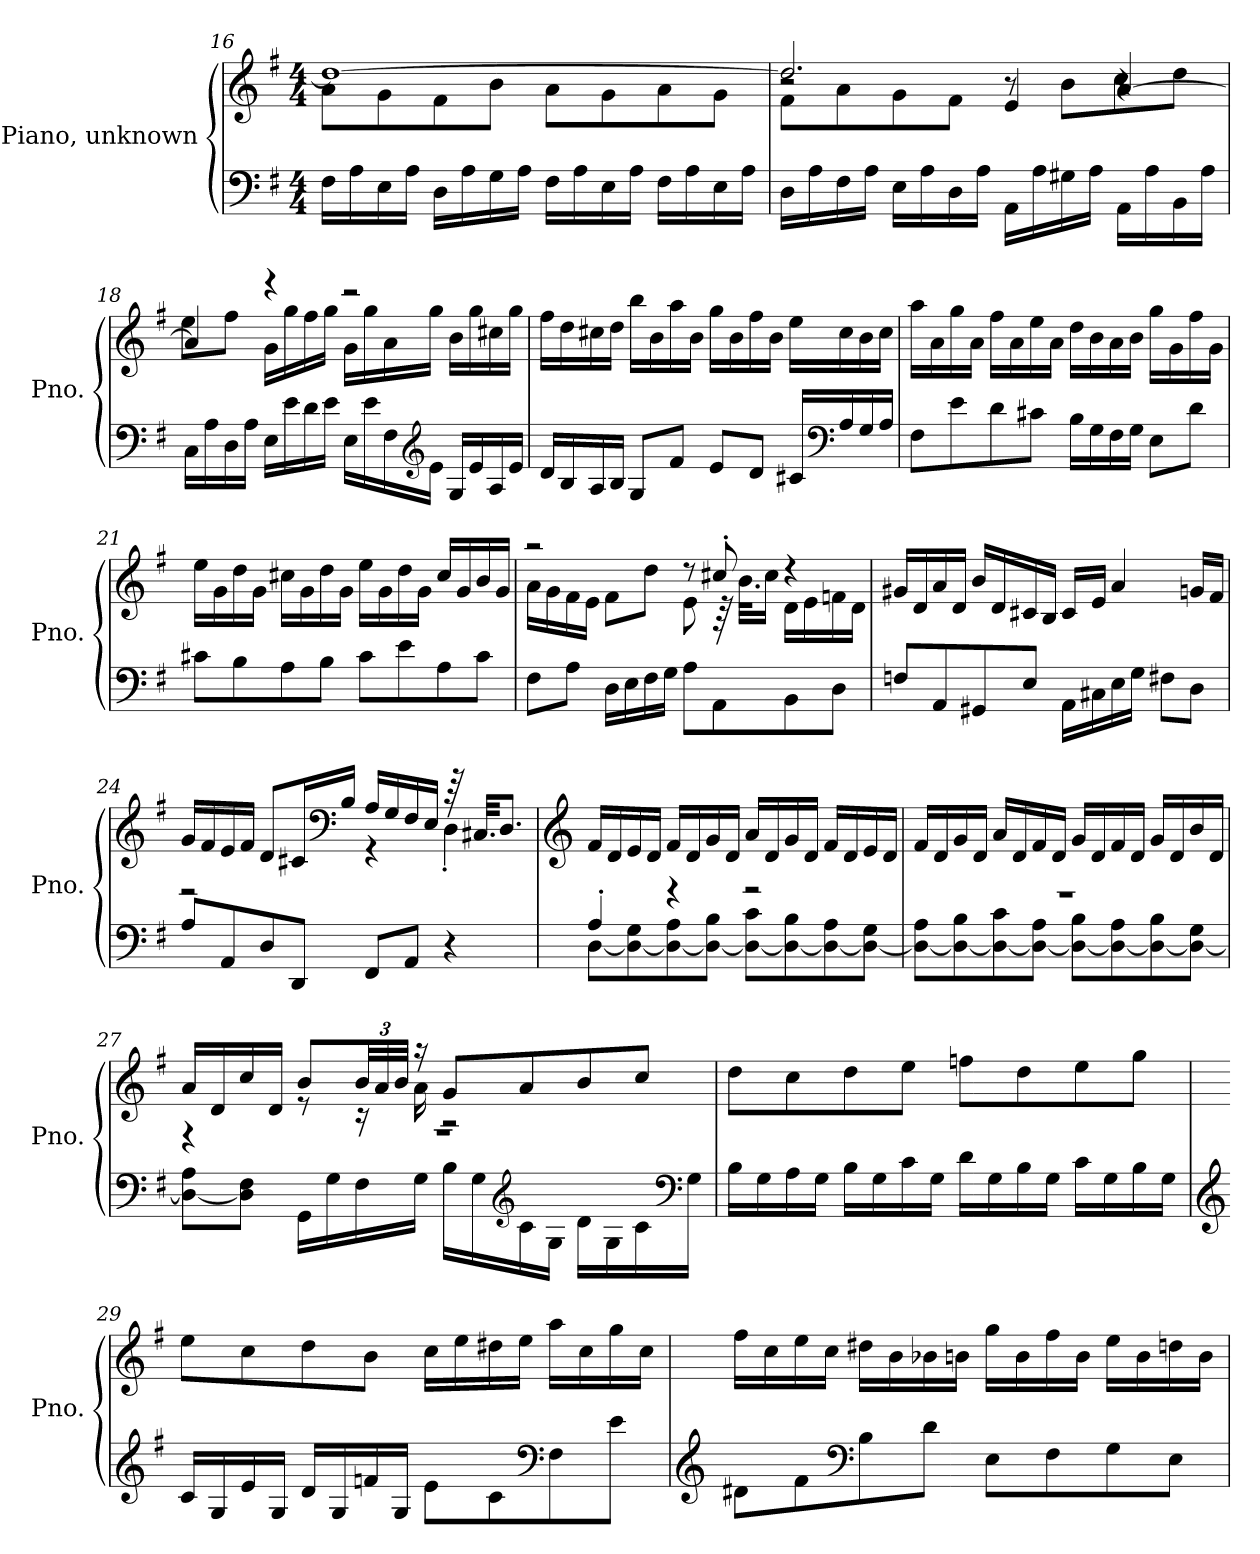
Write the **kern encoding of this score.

**kern	**kern
*part1	*part1
*staff2	*staff1
*I"Piano, unknown	*
*I'Pno.	*
*clefF4	*clefG2
*k[f#]	*k[f#]
*M4/4	*M4/4
=16	=16
*	*^
16F#\LL	1dd_	8a\L
16A\	.	.
16E\	.	8g\
16A\JJ	.	.
16D\LL	.	8f#\
16A\	.	.
16G\	.	8b\J
16A\JJ	.	.
16F#\LL	.	8a\L
16A\	.	.
16E\	.	8g\
16A\JJ	.	.
16F#\LL	.	8a\
16A\	.	.
16E\	.	8g\J
16A\JJ	.	.
!!LO:LB:g=z
=17	=17	=17
*	*	*^
16D\LL	2.dd/]	8f#\L	2r
16A\	.	.	.
16F#\	.	8a\	.
16A\JJ	.	.	.
16E\LL	.	8g\	.
16A\	.	.	.
16D\	.	8f#\J	.
16A\JJ	.	.	.
16AA\LL	.	8r	4e/
16A\	.	.	.
16G#X\	.	8b\L	.
16A\JJ	.	.	.
16AA\LL	[4a/	8cc\	4r
16A\	.	.	.
16BB\	.	8dd\J	.
16A\JJ	.	.	.
*	*	*v	*v
=18	=18	=18
16C\LL	4a/]	8ee\L
16A\	.	.
16D\	.	8ff#\J
16A\JJ	.	.
16E\LL	4r	16g\LL
16e\	.	16gg\
16d\	.	16ff#\
16e\JJ	.	16gg\JJ
16E\LL	2r	16g\LL
16e\	.	16gg\
16F#\	.	16a\
*clefG2	*	*
16e\JJ	.	16gg\JJ
16G/LL	.	16b\LL
16e/	.	16gg\
16A/	.	16cc#X\
16e/JJ	.	16gg\JJ
*	*v	*v
!!LO:LB:g=z
=19	=19
16d/LL	16ff#\LL
16B/	16dd\
16A/	16cc#X\
16B/JJ	16dd\JJ
8G/L	16bb\LL
.	16b\
8f#/J	16aa\
.	16b\JJ
8e/L	16gg\LL
.	16b\
8d/J	16ff#\
.	16b\JJ
16c#X/LL	16ee\LL
*clefF4	*
16A/	16cc#\
16G/	16b\
16A/JJ	16cc#\JJ
=20	=20
8F#\L	16aa\LL
.	16a\
8e\	16gg\
.	16a\JJ
8d\	16ff#\LL
.	16a\
8c#X\J	16ee\
.	16a\JJ
16B\LL	16dd\LL
16G\	16b\
16F#\	16a\
16G\JJ	16b\JJ
8E\L	16gg\LL
.	16g\
8d\J	16ff#\
.	16g\JJ
!!LO:LB:g=z
=21	=21
8c#X\L	16ee\LL
.	16g\
8B\	16dd\
.	16g\JJ
8A\	16cc#X\LL
.	16g\
8B\J	16dd\
.	16g\JJ
8c#\L	16ee\LL
.	16g\
8e\	16dd\
.	16g\JJ
8A\	16cc#/LL
.	16g/
8c#\J	16b/
.	16g/JJ
=22	=22
*	*^
8F#\L	2r	16a\LL
.	.	16g\
8A\J	.	16f#\
.	.	16e\JJ
16D\LL	.	8f#\L
16E\	.	.
16F#\	.	8dd\J
16G\JJ	.	.
8A\L	8r	8e\
8AA\	8cc#X'/	64r
.	.	32.b\KLL
.	.	16cc#\JJ
8BB\	4r	16d\LL
.	.	16e\
8D\J	.	16fn\
.	.	16d\JJ
*	*v	*v
!!LO:LB:g=z
=23	=23
8Fn/L	16g#X/LL
.	16d/
8AA/	16a/
.	16d/JJ
8GG#X/	16b/LL
.	16d/
8E/J	16c#X/
.	16B/JJ
16AA\LL	16c#/LL
16C#X\	16e/JJ
16E\	4a/
16G\JJ	.
8F#X\L	.
8D\J	16gn/LL
.	16f#/JJ
=24	=24
*	*^
8A/L	16g/LL	2r
.	16f#/	.
8AA/	16e/	.
.	16f#/JJ	.
8D/	8d/L	.
8DD/J	16c#X/L	.
*	*clefF4	*
.	16B/JJ	.
8FF#/L	16A/LL	4r
.	16G/	.
8AA/J	16F#/	.
.	16E/JJ	.
4r	64r	4D'\
.	32.C#X/KKL	.
.	8.D/J	.
*	*v	*v
!!LO:PB:g=z
=25	=25
*	*clefG2
*^	*
4A'/	[8D\L	16f#/LL
.	.	16d/
.	8D\_ 8G\	16e/
.	.	16d/JJ
4r	8D\_ 8A\	16f#/LL
.	.	16d/
.	8D\_ 8B\J	16g/
.	.	16d/JJ
2r	8D\_ 8c\L	16a/LL
.	.	16d/
.	8D\_ 8B\	16g/
.	.	16d/JJ
.	8D\_ 8A\	16f#/LL
.	.	16d/
.	8D\_ 8G\J	16e/
.	.	16d/JJ
=26	=26	=26
1r	8D\_ 8A\L	16f#/LL
.	.	16d/
.	8D\_ 8B\	16g/
.	.	16d/JJ
.	8D\_ 8c\	16a/LL
.	.	16d/
.	8D\_ 8A\J	16f#/
.	.	16d/JJ
.	8D\_ 8B\L	16g/LL
.	.	16d/
.	8D\_ 8A\	16f#/
.	.	16d/JJ
.	8D\_ 8B\	16g/LL
.	.	16d/
.	8D\_ 8G\J	16b/
.	.	16d/JJ
!!LO:LB:g=z
=27	=27	=27
*	*	*^
1r	8D\_ 8A\L	16a/LL	4r
.	.	16d/	.
.	8D\] 8F#\J	16cc/	.
.	.	16d/JJ	.
.	16GG\LL	8b/L	8r
.	16G\	.	.
*	*	*Xbrackettup	*
.	16F#\	48b/LL	16r
.	.	48a/	.
.	.	48b/JJJ	.
.	16G\JJ	16r	16a\
.	16B\LL	8g/L	2r
.	16G\	.	.
*clefG2	*	*	*
.	16c\	8a/	.
.	16G\JJ	.	.
.	16d\LL	8b/	.
.	16G\	.	.
.	16c\	8cc/J	.
*clefF4	*	*	*
.	16G\JJ	.	.
*v	*v	*	*
*	*v	*v
=28	=28
16B\LL	8dd\L
16G\	.
16A\	8cc\
16G\JJ	.
16B\LL	8dd\
16G\	.
16c\	8ee\J
16G\JJ	.
16d\LL	8ffn\L
16G\	.
16B\	8dd\
16G\JJ	.
16c\LL	8ee\
16G\	.
16B\	8gg\J
16G\JJ	.
!!LO:LB:g=z
=29	=29
*clefG2	*
16c/LL	8ee\L
16G/	.
16e/	8cc\
16G/JJ	.
16d/LL	8dd\
16G/	.
16fn/	8b\J
16G/JJ	.
8e\L	16cc\LL
.	16ee\
8c\	16dd#X\
.	16ee\JJ
*clefF4	*
8F#\	16aa\LL
.	16cc\
8e\J	16gg\
.	16cc\JJ
=30	=30
*clefG2	*
8d#X\L	16ff#\LL
.	16cc\
8f#\	16ee\
.	16cc\JJ
*clefF4	*
8B\	16dd#X\LL
.	16b\
8d#\J	16b-X\
.	16bn\JJ
8E\L	16gg\LL
.	16b\
8F#\	16ff#\
.	16b\JJ
8G\	16ee\LL
.	16b\
8E\J	16ddn\
.	16b\JJ
=	=
*-	*-
